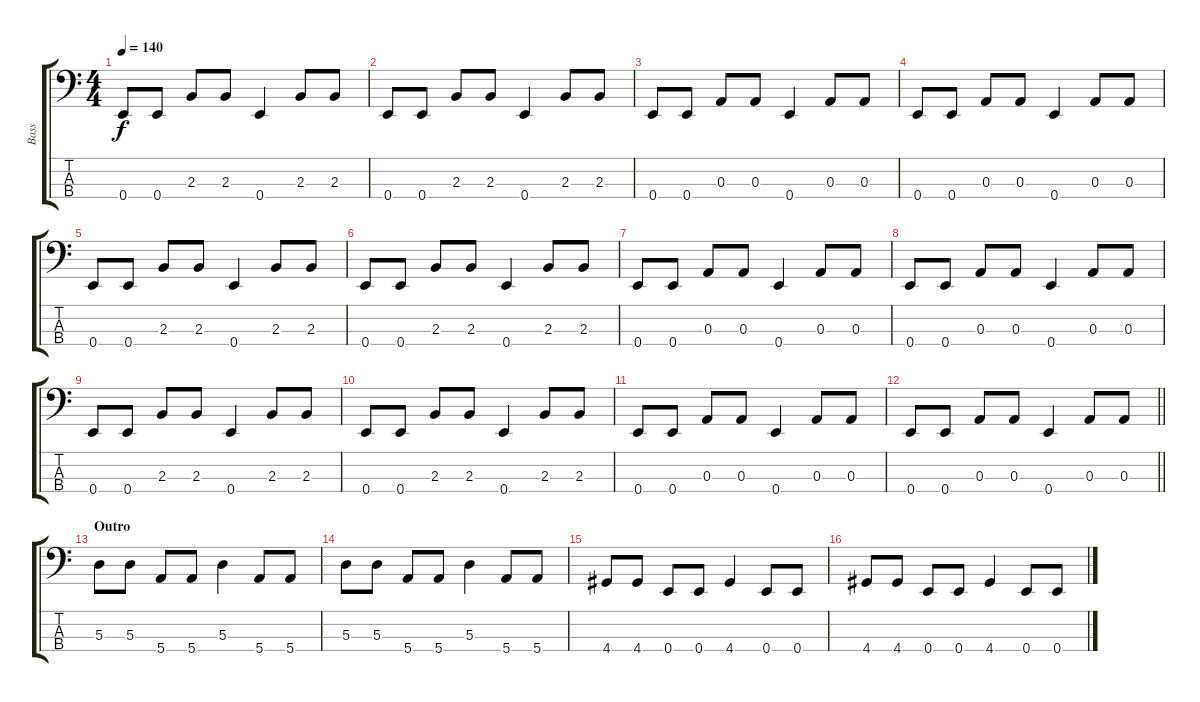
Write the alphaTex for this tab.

\track ("Bass" "Bass") {instrument electricbassfinger}
\staff {score tabs}
\tuning (G2 D2 A1 E1) {hide}
\ts (4 4)
\tempo 140
\clef f4
\ks c
0.4.8{dy f} 0.4.8 2.3.8 2.3.8 0.4.4 2.3.8 2.3.8 |
0.4.8 0.4.8 2.3.8 2.3.8 0.4.4 2.3.8 2.3.8 |
0.4.8 0.4.8 0.3.8 0.3.8 0.4.4 0.3.8 0.3.8 |
0.4.8 0.4.8 0.3.8 0.3.8 0.4.4 0.3.8 0.3.8 |
0.4.8 0.4.8 2.3.8 2.3.8 0.4.4 2.3.8 2.3.8 |
0.4.8 0.4.8 2.3.8 2.3.8 0.4.4 2.3.8 2.3.8 |
0.4.8 0.4.8 0.3.8 0.3.8 0.4.4 0.3.8 0.3.8 |
0.4.8 0.4.8 0.3.8 0.3.8 0.4.4 0.3.8 0.3.8 |
0.4.8 0.4.8 2.3.8 2.3.8 0.4.4 2.3.8 2.3.8 |
0.4.8 0.4.8 2.3.8 2.3.8 0.4.4 2.3.8 2.3.8 |
0.4.8 0.4.8 0.3.8 0.3.8 0.4.4 0.3.8 0.3.8 |
\barLineRight lightlight
0.4.8 0.4.8 0.3.8 0.3.8 0.4.4 0.3.8 0.3.8 |
\section ("" "Outro")
5.3.8 5.3.8 5.4.8 5.4.8 5.3.4 5.4.8 5.4.8 |
5.3.8 5.3.8 5.4.8 5.4.8 5.3.4 5.4.8 5.4.8 |
4.4.8 4.4.8 0.4.8 0.4.8 4.4.4 0.4.8 0.4.8 |
4.4.8 4.4.8 0.4.8 0.4.8 4.4.4 0.4.8 0.4.8
